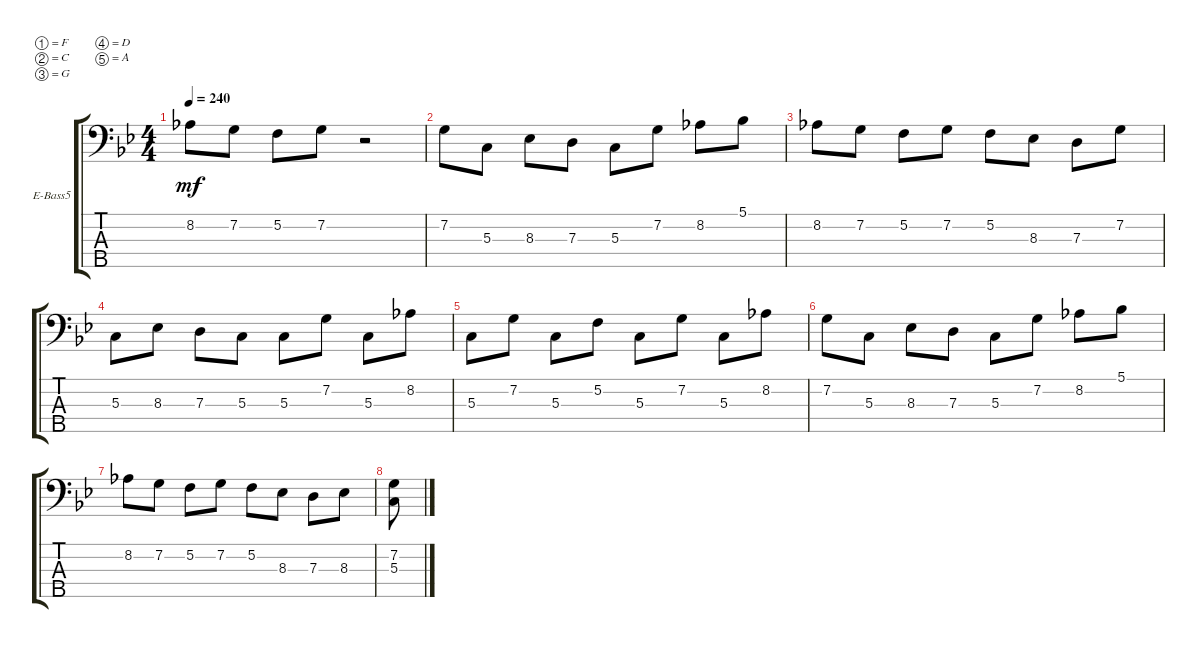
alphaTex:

\defaultSystemsLayout 4
\bracketExtendMode groupsimilarinstruments
\firstSystemTrackNameOrientation horizontal
\otherSystemsTrackNameOrientation horizontal
\track ("Electric Bass" "E-Bass5") {instrument electricbassfinger}
\staff {score tabs}
\tuning (F2 C2 G1 D1 A0)
\ts (4 4)
\tempo 240
\clef f4
\ks bb
8.2{acc b}.8{dy mf beam Down} 7.2{acc forcenatural}.8{beam Down} 5.2{acc forcenatural}.8{beam Down} 7.2{acc forcenatural}.8{beam Down} r.2{beam Down} |
7.2{acc forcenatural}.8{beam Down} 5.3{acc forcenatural}.8{beam Down} 8.3{acc forcenatural}.8{beam Down} 7.3{acc forcenatural}.8{beam Down} 5.3{acc forcenatural}.8{beam Down} 7.2{acc forcenatural}.8{beam Down} 8.2{acc b}.8{beam Down} 5.1{acc forcenatural}.8{beam Down} |
8.2{acc b}.8{beam Down} 7.2{acc forcenatural}.8{beam Down} 5.2{acc forcenatural}.8{beam Down} 7.2{acc forcenatural}.8{beam Down} 5.2{acc forcenatural}.8{beam Down} 8.3{acc forcenatural}.8{beam Down} 7.3{acc forcenatural}.8{beam Down} 7.2{acc forcenatural}.8{beam Down} |
5.3{acc forcenatural}.8{beam Down} 8.3{acc forcenatural}.8{beam Down} 7.3{acc forcenatural}.8{beam Down} 5.3{acc forcenatural}.8{beam Down} 5.3{acc forcenatural}.8{beam Down} 7.2{acc forcenatural}.8{beam Down} 5.3{acc forcenatural}.8{beam Down} 8.2{acc b}.8{beam Down} |
5.3{acc forcenatural}.8{beam Down} 7.2{acc forcenatural}.8{beam Down} 5.3{acc forcenatural}.8{beam Down} 5.2{acc forcenatural}.8{beam Down} 5.3{acc forcenatural}.8{beam Down} 7.2{acc forcenatural}.8{beam Down} 5.3{acc forcenatural}.8{beam Down} 8.2{acc b}.8{beam Down} |
7.2{acc forcenatural}.8{beam Down} 5.3{acc forcenatural}.8{beam Down} 8.3{acc forcenatural}.8{beam Down} 7.3{acc forcenatural}.8{beam Down} 5.3{acc forcenatural}.8{beam Down} 7.2{acc forcenatural}.8{beam Down} 8.2{acc b}.8{beam Down} 5.1{acc forcenatural}.8{beam Down} |
8.2{acc b}.8{beam Down} 7.2{acc forcenatural}.8{beam Down} 5.2{acc forcenatural}.8{beam Down} 7.2{acc forcenatural}.8{beam Down} 5.2{acc forcenatural}.8{beam Down} 8.3{acc forcenatural}.8{beam Down} 7.3{acc forcenatural}.8{beam Down} 8.3{acc forcenatural}.8{beam Down} |
(5.3{acc forcenatural} 7.2{acc forcenatural}).8{beam Down}
